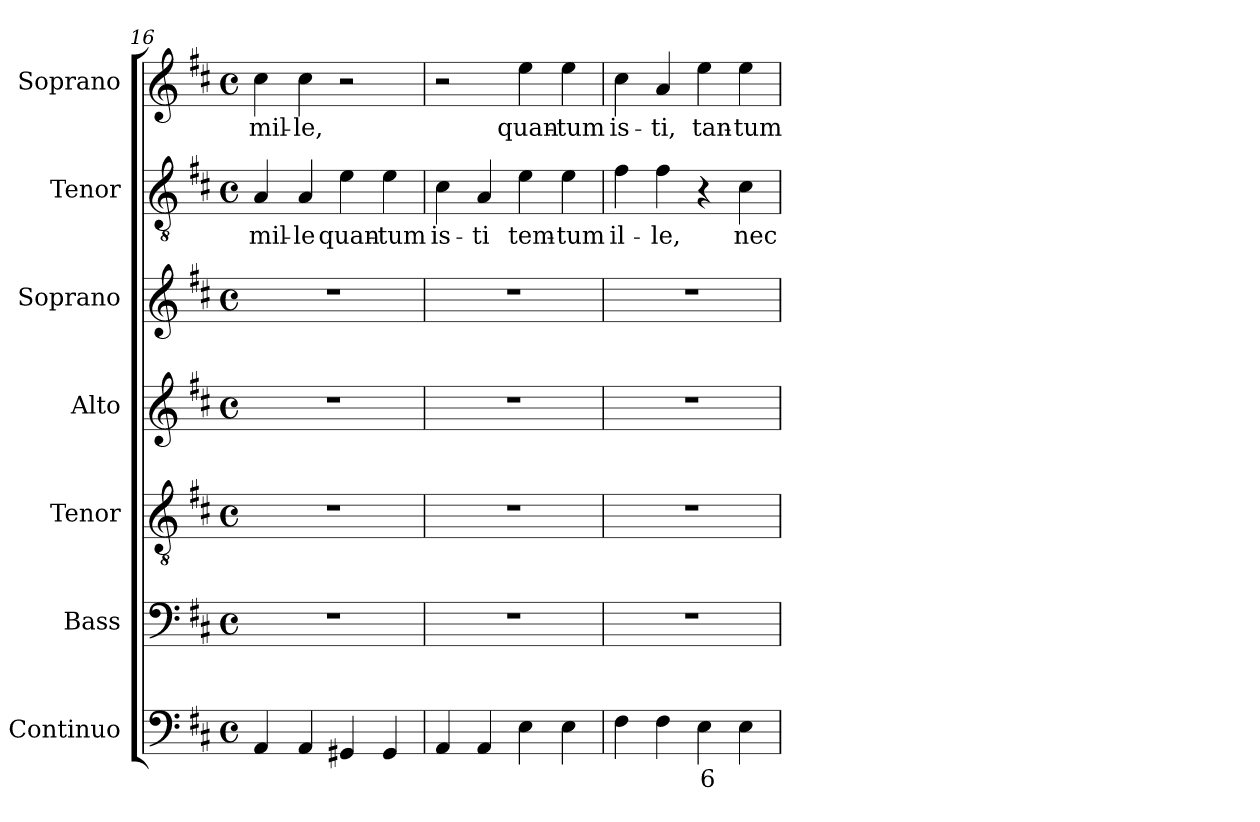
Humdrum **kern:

**kern	**text	**kern	**kern	**kern	**kern	**kern	**text	**kern	**text
*part7	*part7	*part6	*part5	*part4	*part3	*part2	*part2	*part1	*part1
*staff7	*staff7	*staff6	*staff5	*staff4	*staff3	*staff2	*staff2	*staff1	*staff1
*I"Continuo	*	*I"Bass	*I"Tenor	*I"Alto	*I"Soprano	*I"Tenor	*	*I"Soprano	*
*I'Cont.	*	*I'B.	*I'T.	*I'A.	*I'S.	*I'T.	*	*I'S.	*
*clefF4	*	*clefF4	*clefGv2	*clefG2	*clefG2	*clefGv2	*	*clefG2	*
*	*	*	*ITrd7c12	*	*	*ITrd7c12	*	*	*
*k[f#c#]	*	*k[f#c#]	*k[f#c#]	*k[f#c#]	*k[f#c#]	*k[f#c#]	*	*k[f#c#]	*
*D:	*	*D:	*D:	*D:	*D:	*D:	*	*D:	*
*M4/4	*	*M4/4	*M4/4	*M4/4	*M4/4	*M4/4	*	*M4/4	*
*met(c)	*	*met(c)	*met(c)	*met(c)	*met(c)	*met(c)	*	*met(c)	*
=16	=16	=16	=16	=16	=16	=16	=16	=16	=16
!	!	!	!	!	!	!	!LO:LY:b:color=#000000	!	!
!	!	!	!	!	!	!	!	!	!LO:LY:b:color=#000000
4AAi/	.	1r	1r	1r	1r	4AAi/	mil-	4cc#i\	mil-
!	!	!	!	!	!	!	!LO:LY:b:color=#000000	!	!
!	!	!	!	!	!	!	!	!	!LO:LY:b:color=#000000
4AAi/	.	.	.	.	.	4AAi/	-le	4cc#i\	-le,
!	!	!	!	!	!	!	!LO:LY:b:color=#000000	!	!
4GG#Xi/	.	.	.	.	.	4Ei\	quan-	2r	.
!	!	!	!	!	!	!	!LO:LY:b:color=#000000	!	!
4GG#i/	.	.	.	.	.	4Ei\	-tum	.	.
=17	=17	=17	=17	=17	=17	=17	=17	=17	=17
!	!	!	!	!	!	!	!LO:LY:b:color=#000000	!	!
4AAi/	.	1r	1r	1r	1r	4C#i\	is-	2r	.
!	!	!	!	!	!	!	!LO:LY:b:color=#000000	!	!
4AAi/	.	.	.	.	.	4AAi/	-ti	.	.
!	!	!	!	!	!	!	!LO:LY:b:color=#000000	!	!
!	!	!	!	!	!	!	!	!	!LO:LY:b:color=#000000
4Ei\	.	.	.	.	.	4Ei\	tem-	4eei\	quan-
!	!	!	!	!	!	!	!LO:LY:b:color=#000000	!	!
!	!	!	!	!	!	!	!	!	!LO:LY:b:color=#000000
4Ei\	.	.	.	.	.	4Ei\	-tum	4eei\	-tum
!!LO:PB:g=z
=18	=18	=18	=18	=18	=18	=18	=18	=18	=18
!	!	!	!	!	!	!	!LO:LY:b:color=#000000	!	!
!	!	!	!	!	!	!	!	!	!LO:LY:b:color=#000000
4F#i\	.	1r	1r	1r	1r	4F#i\	il-	4cc#i\	is-
!	!	!	!	!	!	!	!LO:LY:b:color=#000000	!	!
!	!	!	!	!	!	!	!	!	!LO:LY:b:color=#000000
4F#i\	.	.	.	.	.	4F#i\	-le,	4ai/	-ti,
!	!LO:LY:b:color=#000000	!	!	!	!	!	!	!	!
!	!	!	!	!	!	!	!	!	!LO:LY:b:color=#000000
4Ei\	6	.	.	.	.	4r	.	4eei\	tan-
!	!	!	!	!	!	!	!LO:LY:b:color=#000000	!	!
!	!	!	!	!	!	!	!	!	!LO:LY:b:color=#000000
4Ei\	.	.	.	.	.	4C#i\	nec	4eei\	-tum
=	=	=	=	=	=	=	=	=	=
*-	*-	*-	*-	*-	*-	*-	*-	*-	*-
